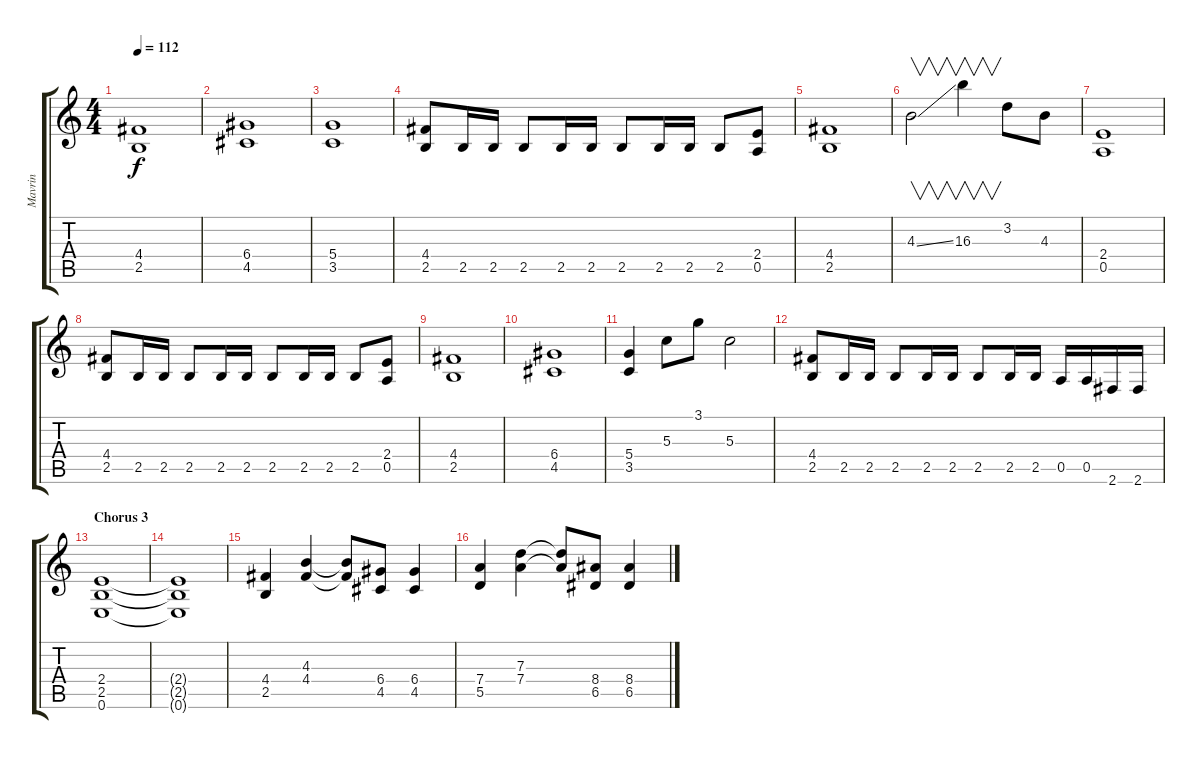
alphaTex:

\track ("Mavrin" "Mavrin") {instrument overdrivenguitar}
\staff {score tabs}
\tuning (E4 B3 G3 D3 A2 E2) {hide}
\ts (4 4)
\tempo 112
\clef g2
\ks c
(4.4 2.5).1{dy f} |
(6.4 4.5).1 |
(5.4 3.5).1 |
(4.4 2.5).8 2.5.16 2.5.16 2.5.8 2.5.16 2.5.16 2.5.8 2.5.16 2.5.16 2.5.8 (2.4 0.5).8 |
(4.4 2.5).1 |
4.3{ss}.2{v} 16.3.4{v} 3.2.8 4.3.8 |
(2.4 0.5).1 |
(4.4 2.5).8 2.5.16 2.5.16 2.5.8 2.5.16 2.5.16 2.5.8 2.5.16 2.5.16 2.5.8 (2.4 0.5).8 |
(4.4 2.5).1 |
(6.4 4.5).1 |
(5.4 3.5).4 5.3.8 3.1.8 5.3.2 |
(4.4 2.5).8 2.5.16 2.5.16 2.5.8 2.5.16 2.5.16 2.5.8 2.5.16 2.5.16 0.5.16 0.5.16 2.6.16 2.6.16 |
\section ("" "Chorus 3")
(2.4 2.5 0.6).1 |
(2.4{t} 2.5{t} 0.6{t}).1 |
(4.4 2.5).4 (4.3 4.4).4 (4.3{t} 4.4{t}).8 (6.4 4.5).8 (6.4 4.5).4 |
(7.4 5.5).4 (7.3 7.4).4 (7.3{t} 7.4{t}).8 (8.4 6.5).8 (8.4 6.5).4
